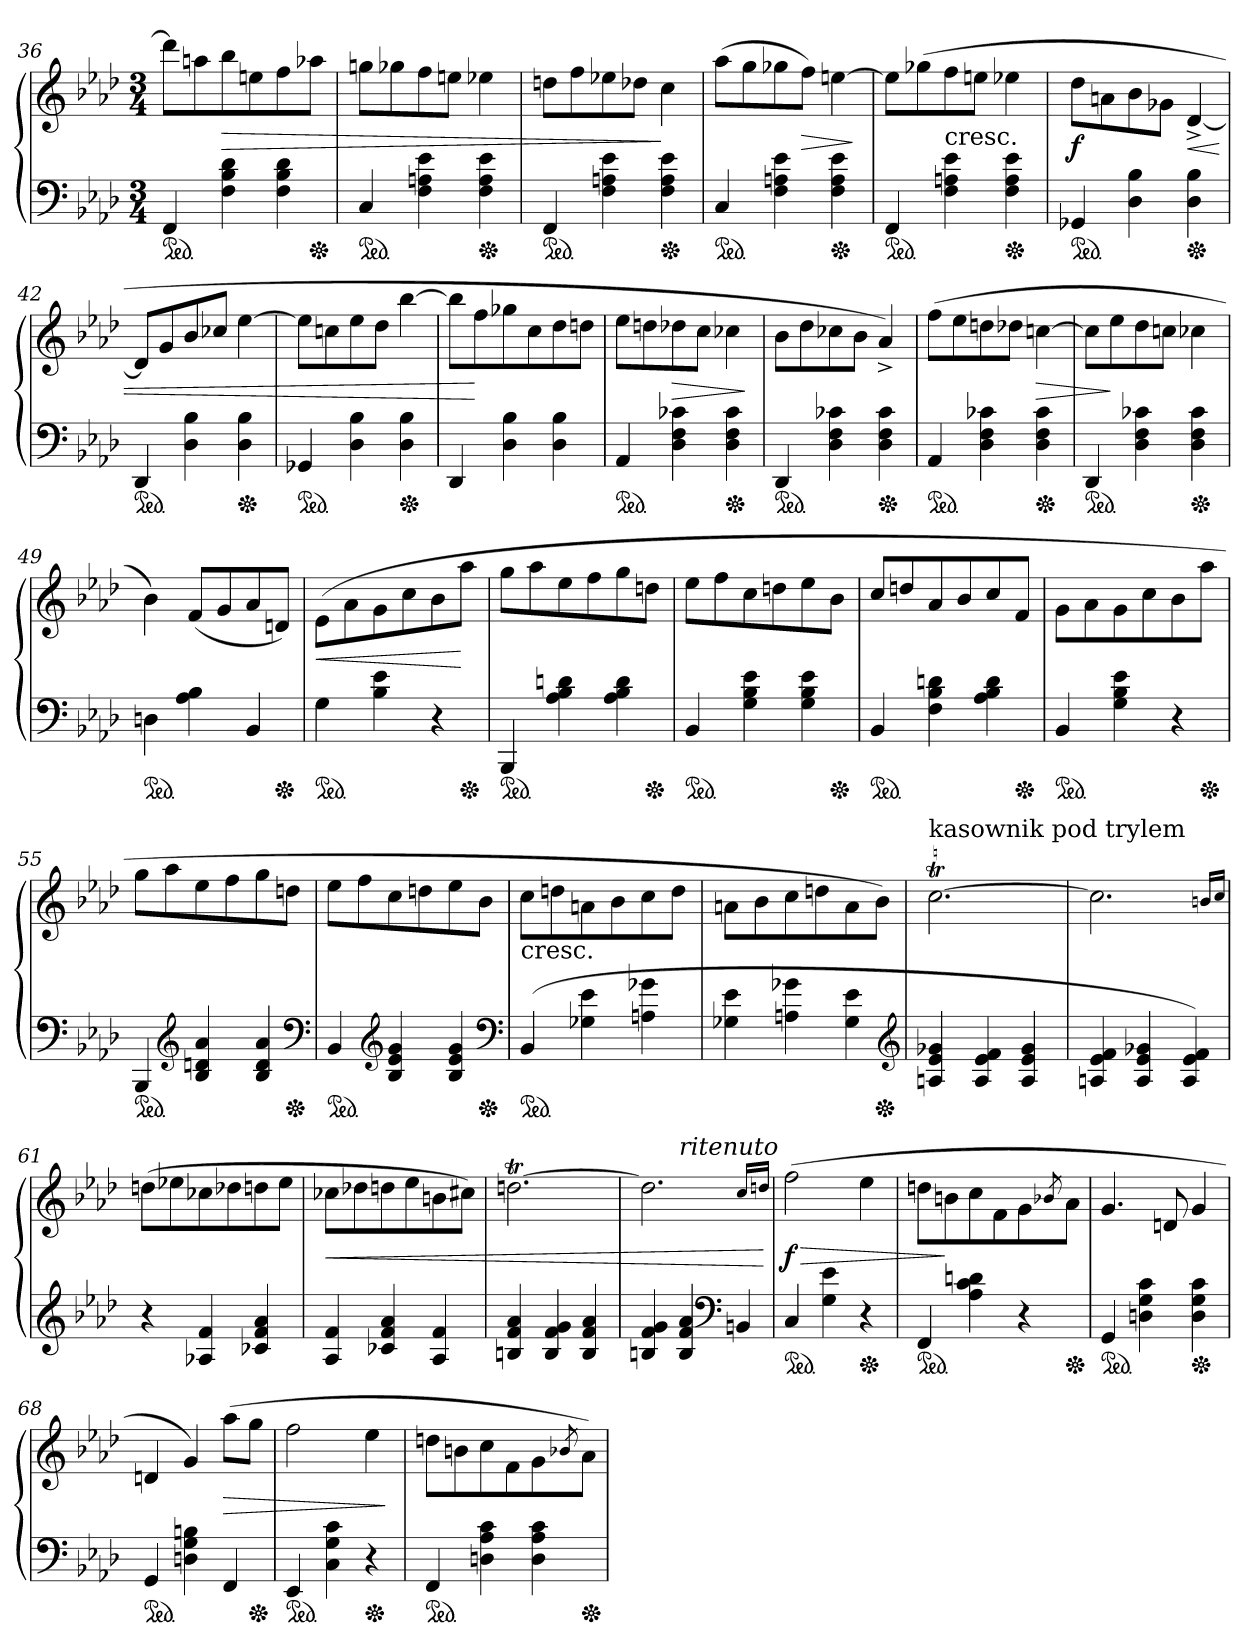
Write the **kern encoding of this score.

**kern	**kern	**dynam
*part1	*part1	*part1
*staff2	*staff1	*staff1/2
*clefF4	*clefG2	*
*k[b-e-a-d-]	*k[b-e-a-d-]	*
*M3/4	*M3/4	*
*ped	*	*
=36	=36	=36
4FF	8ddd-L]	.
.	8aan	.
4F 4B- 4d-	8bb-	>
.	8een	.
4F 4B- 4d-	8ff	.
*Xped	*	*
.	8aa-XJ	.
=37	=37	=37
*ped	*	*
4C	8ggnL	.
.	8gg-X	.
4F 4An 4e-	8ff	.
.	8eenJ	.
*Xped	*	*
4F 4A 4e-	4ee-X	.
=38	=38	=38
*ped	*	*
4FF	8ddnL	.
.	8ff	.
4F 4An 4e-	8ee-X	.
.	8dd-XJ	.
*Xped	*	*
4F 4A 4e-	4cc	]
=39	=39	=39
*ped	*	*
4C	(>8aa-L	.
.	8gg	.
4F 4An 4e-	8gg-X	.
.	8ffJ)	>
*Xped	*	*
4F 4A 4e-	[4een	.
.	.	]
=40	=40	=40
*ped	*	*
4FF	8eenL]	.
.	(>8gg-X	.
!	!LO:TX:c:t=cresc.	!
4F 4An 4e-	8ff	.
.	8eeJ	.
*Xped	*	*
4F 4A 4e-	4ee-X	.
=41	=41	=41
*ped	*	*
4GG-X	8dd-L	f
.	8an\	.
4D- 4B-	8b-	.
.	8g-XJ	.
*Xped	*	*
4D- 4B-	[4d-^>	<
=42	=42	=42
*ped	*	*
4DD-	8d-L]	.
.	8g	.
4D- 4B-	8b-	.
.	8cc-XJ	.
*Xped	*	*
4D- 4B-	[4ee-	.
=43	=43	=43
*ped	*	*
4GG-X	8ee-L]	.
.	8ccn	.
4D- 4B-	8ee-	.
.	8dd-J	.
*Xped	*	*
4D- 4B-	[4bb-	.
=44	=44	=44
4DD-	8bb-L]	.
.	8ff	[
4D- 4B-	8gg-X	.
.	8cc	.
4D- 4B-	8dd-	.
.	8ddnJ	.
=45	=45	=45
*ped	*	*
4AA-	8ee-L	.
.	8ddn	.
4D- 4F 4c-X	8dd-X	>
.	8ccJ	.
*Xped	*	*
4D- 4F 4c-	4cc-X	.
.	.	]
=46	=46	=46
*ped	*	*
4DD-	8b-L	.
.	8dd-	.
4D- 4F 4c-X	8cc-X	.
.	8b-J	.
*Xped	*	*
4D- 4F 4c-	4a-^)	.
=47	=47	=47
*ped	*	*
4AA-	(>8ffL	.
.	8ee-	.
4D- 4F 4c-X	8ddn	.
.	8dd-XJ	.
*Xped	*	*
4D- 4F 4c-	[4ccn	>
=48	=48	=48
*ped	*	*
4DD-	8ccL]	.
.	8ee-	]
4D- 4F 4c-X	8dd-	.
.	8ccnJ	.
*Xped	*	*
4D- 4F 4c-	4cc-X	.
=49	=49	=49
*ped	*	*
4Dn	4b-)	.
4A- 4B-	(<8fL	.
.	8g	.
4BB-	8a-	.
*Xped	*	*
.	8dnJ)	.
=50	=50	=50
*ped	*	*
4G	(>8e-L	<
.	8a-	.
4B- 4e-	8g	.
.	8cc	.
4r	8b-	.
*Xped	*	*
.	8aa-J	[
=51	=51	=51
*ped	*	*
4BBB-	8ggL	.
.	8aa-	.
4A- 4B- 4dn	8ee-	.
.	8ff	.
4A- 4B- 4d	8gg	.
*Xped	*	*
.	8ddnJ	.
=52	=52	=52
*ped	*	*
4BB-	8ee-L	.
.	8ff	.
4G 4B- 4e-	8cc	.
.	8ddn	.
4G 4B- 4e-	8ee-	.
*Xped	*	*
.	8b-J	.
=53	=53	=53
*ped	*	*
4BB-	8ccL	.
.	8ddn	.
4F 4B- 4dn	8a-	.
.	8b-	.
4A- 4B- 4d	8cc	.
*Xped	*	*
.	8fJ	.
=54	=54	=54
*ped	*	*
4BB-	8gL	.
.	8a-	.
4G 4B- 4e-	8g	.
.	8cc	.
4r	8b-	.
*Xped	*	*
.	8aa-J	.
=55	=55	=55
*ped	*	*
4BBB-	8ggL	.
.	8aa-	.
*clefG2	*	*
4B- 4dn 4a-	8ee-	.
.	8ff	.
4B- 4d 4a-	8gg	.
*Xped	*	*
.	8ddnJ	.
*clefF4	*	*
=56	=56	=56
*ped	*	*
4BB-	8ee-L	.
.	8ff	.
*clefG2	*	*
4B- 4e- 4g	8cc	.
.	8ddn	.
4B- 4e- 4g	8ee-	.
*Xped	*	*
.	8b-J	.
*clefF4	*	*
=57	=57	=57
!	!LO:TX:c:t=cresc.	!
*ped	*	*
(<4BB-	8ccL	.
.	8ddn	.
4G-X 4e-	8an	.
.	8b-	.
4An 4g-X	8cc	.
.	8ddJ	.
=58	=58	=58
4G-X 4e-	8anL	.
.	8b-	.
4An 4g-X	8cc	.
.	8ddn	.
4G- 4e-	8a	.
*Xped	*	*
.	8b-J)	.
*clefG2	*	*
=59	=59	=59
!	!LO:TX:a:t=kasownik pod trylem	!
4An 4e- 4g-X	[2.ccT	.
4A 4e- 4f	.	.
4A 4e- 4g-	.	.
=60	=60	=60
4An 4e- 4f	2.cc]	.
4A 4e- 4g-X	.	.
4A 4e- 4f)	.	.
.	16qqbn/LL	.
.	16qqcc/JJ	.
=61	=61	=61
4r	(8ddnTTTL	.
.	8ee-	.
4A-X 4f	8cc-X	.
.	8dd-X	.
4c-X 4f 4a-	8ddn	.
.	8ee-J	.
=62	=62	=62
4A- 4f	8cc-XL	<
.	8dd-X	.
4c-X 4f 4a-	8ddn	.
.	8ee-	.
4A- 4f	8bn	.
.	8cc#XJ)	.
=63	=63	=63
4Bn 4f 4a-	[2.ddnt	.
4B 4f 4g	.	.
4B 4f 4a-	.	.
=64	=64	=64
*	*^	*
4Bn 4f 4g	2.dd]	4ryy	.
!	!	!LO:TX:a:i:t=ritenuto	!
4B 4f 4a-	.	2ryy	.
*clefF4	*	*	*
4BBn	.	.	.
.	16qqcc/LL	.	.
.	16qqddn/JJ	.	.
.	.	.	[
*	*v	*v	*
=65	=65	=65
*ped	*	*
4C	(>2ffTTT	> f
4G 4e-	.	.
*Xped	*	*
4r	4ee-	.
=66	=66	=66
*ped	*	*
4FF	8ddnL	.
.	8bn\	]
4A- 4c 4dn	8cc	.
.	8f	.
4r	8g	.
.	8qb-X/	.
*Xped	*	*
.	8a-J	.
=67	=67	=67
*ped	*	*
4GG	4.g	.
4Dn 4G 4c	.	.
.	8dn	.
*Xped	*	*
4D 4G 4c	4g	.
=68	=68	=68
*ped	*	*
4GG	4dn	.
4Dn 4G 4Bn	4g)	.
4FF	(>8aa-L	>
*Xped	*	*
.	8ggJ	.
=69	=69	=69
*ped	*	*
4EE-	2ff	.
4C 4G 4c	.	.
*Xped	*	*
4r	4ee-	.
.	.	]
=70	=70	=70
*ped	*	*
4FF	8ddn\L	.
.	8bn	.
4Dn 4A- 4c	8cc	.
.	8f	.
4D 4A- 4c	8g	.
.	8qb-X/	.
*Xped	*	*
.	8a-J)	.
=	=	=
*-	*-	*-
